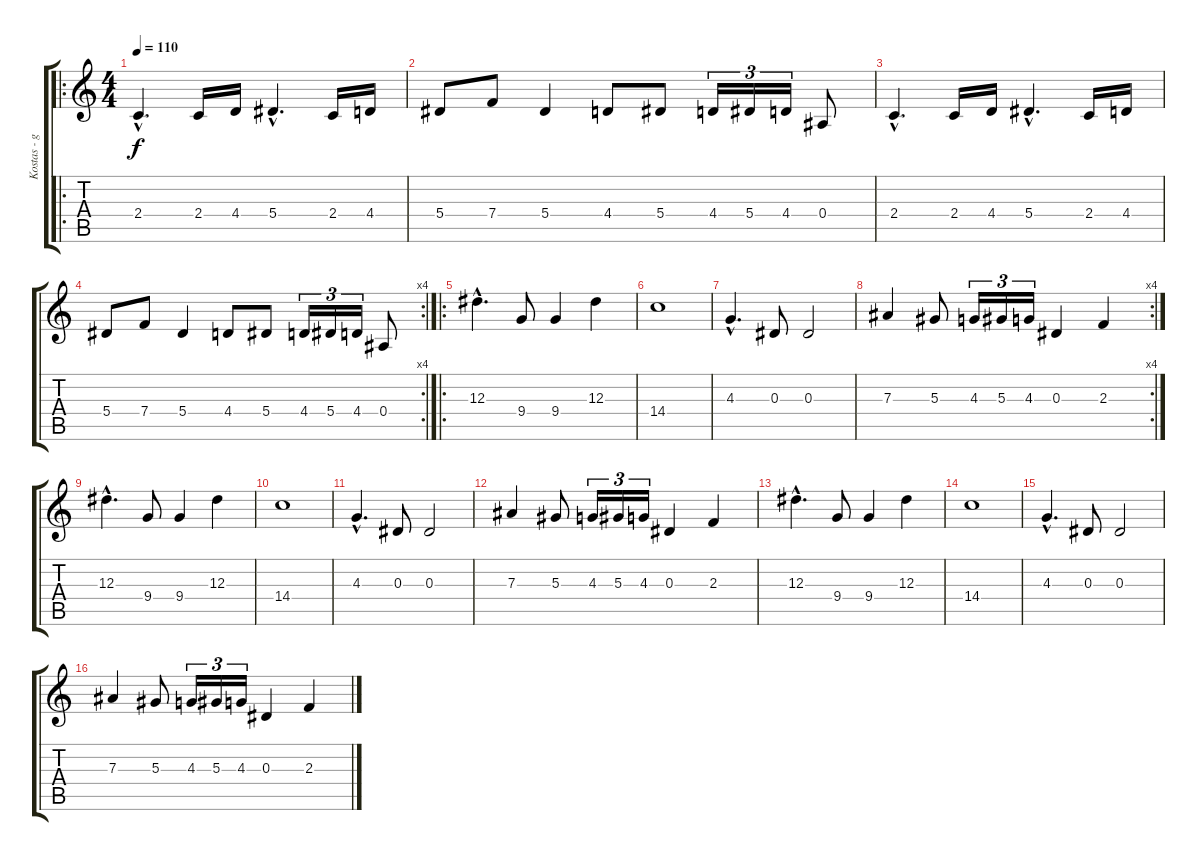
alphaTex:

\track ("Kostas - gtr1" "Kostas - g") {instrument distortionguitar}
\staff {score tabs}
\tuning (C4 G3 Eb3 Bb2 F2 C2) {hide}
\ro
\ts (4 4)
\tempo 110
\clef g2
\ks c
2.4{hac}.4{d dy f} 2.4.16 4.4.16 5.4{hac}.4{d} 2.4.16 4.4.16 |
5.4.8 7.4.8 5.4.4 4.4.8 5.4.8 4.4.16{tu (3 2)} 5.4.16{tu (3 2)} 4.4.16{tu (3 2)} 0.4.8 |
2.4{hac}.4{d} 2.4.16 4.4.16 5.4{hac}.4{d} 2.4.16 4.4.16 |
\rc 4
5.4.8 7.4.8 5.4.4 4.4.8 5.4.8 4.4.16{tu (3 2)} 5.4.16{tu (3 2)} 4.4.16{tu (3 2)} 0.4.8 |
\ro
12.3{hac}.4{d} 9.4.8 9.4.4 12.3.4 |
14.4.1 |
4.3{hac}.4{d} 0.3.8 0.3.2 |
\rc 4
7.3.4 5.3.8 4.3.16{tu (3 2)} 5.3.16{tu (3 2)} 4.3.16{tu (3 2)} 0.3.4 2.3.4 |
12.3{hac}.4{d} 9.4.8 9.4.4 12.3.4 |
14.4.1 |
4.3{hac}.4{d} 0.3.8 0.3.2 |
7.3.4 5.3.8 4.3.16{tu (3 2)} 5.3.16{tu (3 2)} 4.3.16{tu (3 2)} 0.3.4 2.3.4 |
12.3{hac}.4{d} 9.4.8 9.4.4 12.3.4 |
14.4.1 |
4.3{hac}.4{d} 0.3.8 0.3.2 |
7.3.4 5.3.8 4.3.16{tu (3 2)} 5.3.16{tu (3 2)} 4.3.16{tu (3 2)} 0.3.4 2.3.4
